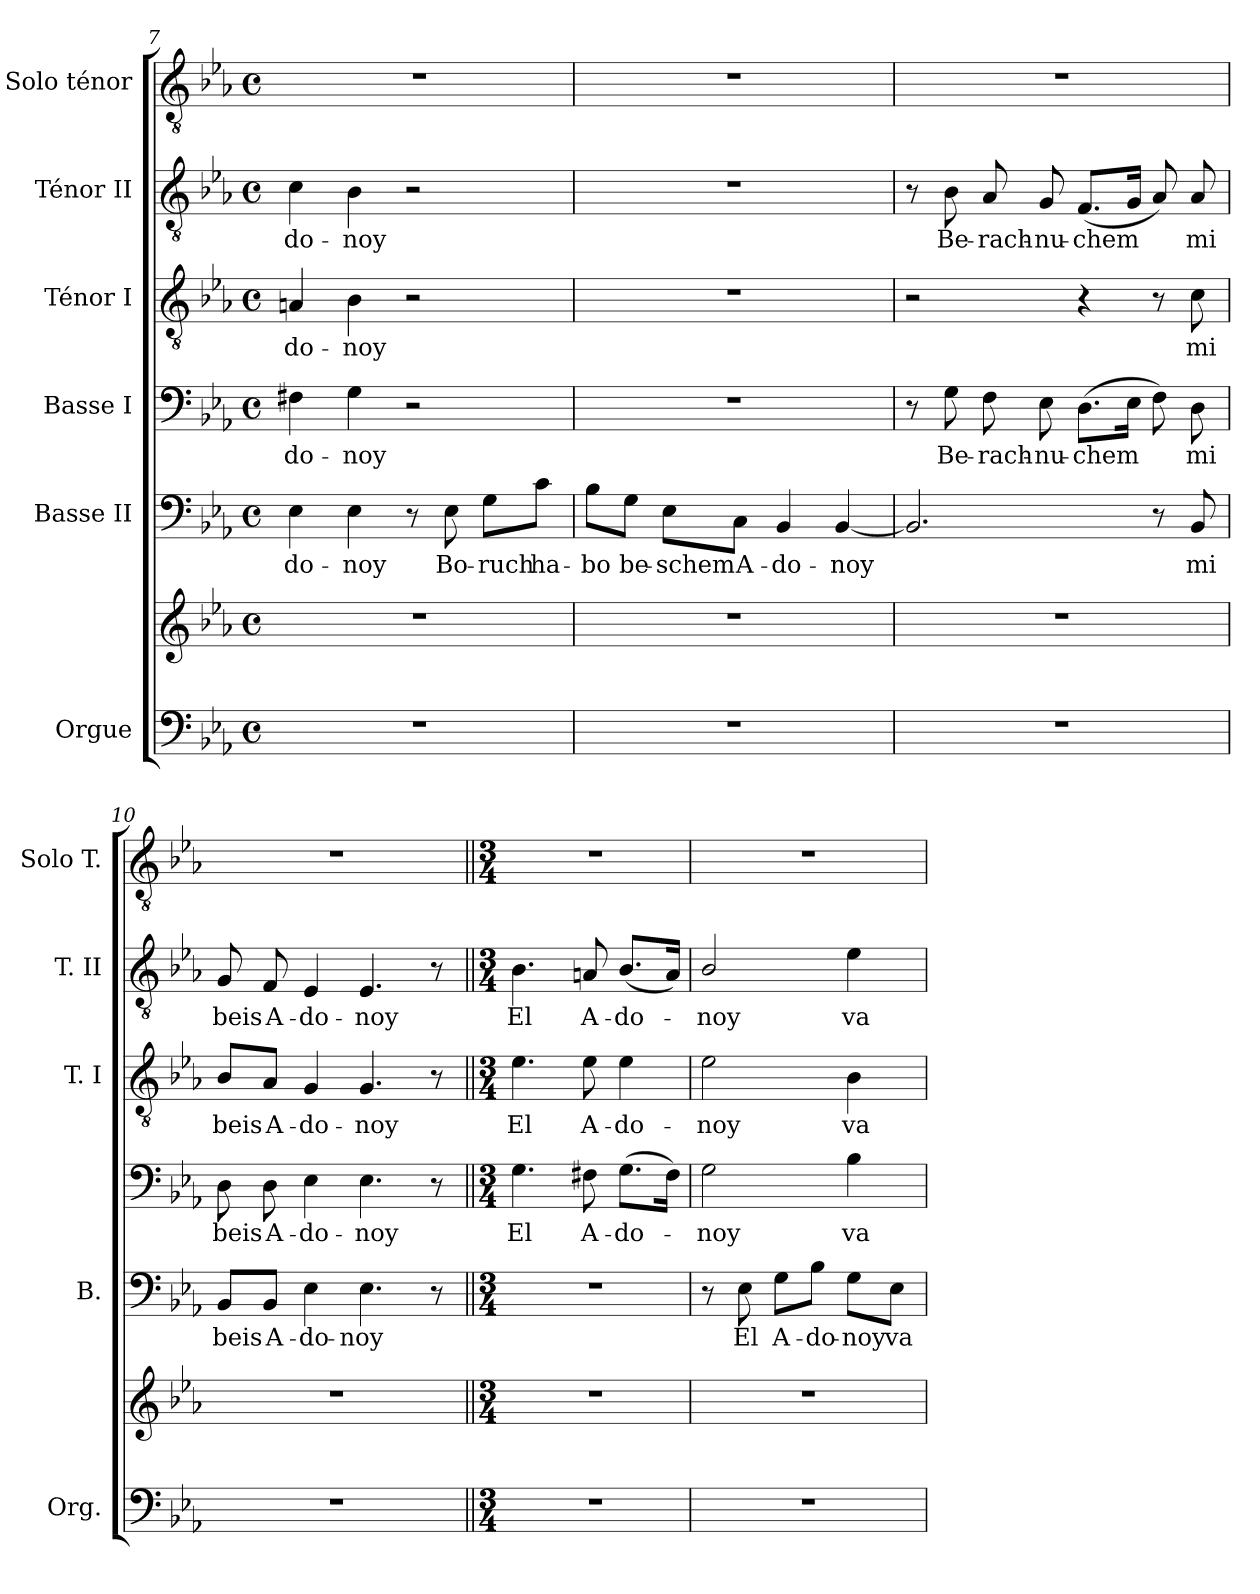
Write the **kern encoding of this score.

**kern	**kern	**kern	**text	**kern	**text	**kern	**text	**kern	**text	**kern
*part6	*part6	*part5	*part5	*part4	*part4	*part3	*part3	*part2	*part2	*part1
*staff7	*staff6	*staff5	*staff5	*staff4	*staff4	*staff3	*staff3	*staff2	*staff2	*staff1
*I"Orgue	*	*I"Basse II	*	*I"Basse I	*	*I"Ténor I	*	*I"Ténor II	*	*I"Solo ténor
*I'Org.	*	*I'B.	*	*	*	*I'T. I	*	*I'T. II	*	*I'Solo T.
*clefF4	*clefG2	*clefF4	*	*clefF4	*	*clefGv2	*	*clefGv2	*	*clefGv2
*	*	*	*	*	*	*ITrd7c12	*	*ITrd7c12	*	*ITrd7c12
*k[b-e-a-]	*k[b-e-a-]	*k[b-e-a-]	*	*k[b-e-a-]	*	*k[b-e-a-]	*	*k[b-e-a-]	*	*k[b-e-a-]
*E-:	*E-:	*E-:	*	*E-:	*	*E-:	*	*E-:	*	*E-:
*M4/4	*M4/4	*M4/4	*	*M4/4	*	*M4/4	*	*M4/4	*	*M4/4
*met(c)	*met(c)	*met(c)	*	*met(c)	*	*met(c)	*	*met(c)	*	*met(c)
=7	=7	=7	=7	=7	=7	=7	=7	=7	=7	=7
!	!	!	!LO:LY:b:color=#000000	!	!	!	!	!	!	!
!	!	!	!	!	!LO:LY:b:color=#000000	!	!	!	!	!
!	!	!	!	!	!	!	!LO:LY:b:color=#000000	!	!	!
!	!	!	!	!	!	!	!	!	!LO:LY:b:color=#000000	!
1r	1r	4E-i\	-do-	4F#Xi\	-do-	4AAni/	-do-	4Ci\	-do-	1r
!	!	!	!LO:LY:b:color=#000000	!	!	!	!	!	!	!
!	!	!	!	!	!LO:LY:b:color=#000000	!	!	!	!	!
!	!	!	!	!	!	!	!LO:LY:b:color=#000000	!	!	!
!	!	!	!	!	!	!	!	!	!LO:LY:b:color=#000000	!
.	.	4E-i\	-noy	4Gi\	-noy	4BB-i\	-noy	4BB-i\	-noy	.
.	.	8r	.	2r	.	2r	.	2r	.	.
!	!	!	!LO:LY:b:color=#000000	!	!	!	!	!	!	!
.	.	8E-i\	Bo-	.	.	.	.	.	.	.
!	!	!	!LO:LY:b:color=#000000	!	!	!	!	!	!	!
.	.	8Gi\L	-ruch	.	.	.	.	.	.	.
!	!	!	!LO:LY:b:color=#000000	!	!	!	!	!	!	!
.	.	8ci\J	ha-	.	.	.	.	.	.	.
=8	=8	=8	=8	=8	=8	=8	=8	=8	=8	=8
!	!	!	!LO:LY:b:color=#000000	!	!	!	!	!	!	!
1r	1r	8B-i\L	-bo	1r	.	1r	.	1r	.	1r
!	!	!	!LO:LY:b:color=#000000	!	!	!	!	!	!	!
.	.	8Gi\J	be-	.	.	.	.	.	.	.
!	!	!	!LO:LY:b:color=#000000	!	!	!	!	!	!	!
.	.	8E-i\L	-schem	.	.	.	.	.	.	.
!	!	!	!LO:LY:b:color=#000000	!	!	!	!	!	!	!
.	.	8Ci\J	A-	.	.	.	.	.	.	.
!	!	!	!LO:LY:b:color=#000000	!	!	!	!	!	!	!
.	.	4BB-i/	-do-	.	.	.	.	.	.	.
!	!	!	!LO:LY:b:color=#000000	!	!	!	!	!	!	!
.	.	[<4BB-i/	-noy	.	.	.	.	.	.	.
!!LO:LB:g=z
=9	=9	=9	=9	=9	=9	=9	=9	=9	=9	=9
1r	1r	2.BB-i/]	.	8r	.	2r	.	8r	.	1r
!	!	!	!	!	!LO:LY:b:color=#000000	!	!	!	!	!
!	!	!	!	!	!	!	!	!	!LO:LY:b:color=#000000	!
.	.	.	.	8Gi\	Be-	.	.	8BB-i\	Be-	.
!	!	!	!	!	!LO:LY:b:color=#000000	!	!	!	!	!
!	!	!	!	!	!	!	!	!	!LO:LY:b:color=#000000	!
.	.	.	.	8Fi\	-rach-	.	.	8AA-i/	-rach-	.
!	!	!	!	!	!LO:LY:b:color=#000000	!	!	!	!	!
!	!	!	!	!	!	!	!	!	!LO:LY:b:color=#000000	!
.	.	.	.	8E-i\	-nu-	.	.	8GGi/	-nu-	.
!	!	!	!	!	!LO:LY:b:color=#000000	!	!	!	!	!
!	!	!	!	!	!	!	!	!	!LO:LY:b:color=#000000	!
.	.	.	.	(8.Di\L	-chem	4r	.	(8.FFi/L	-chem	.
.	.	.	.	16E-i\Jk	.	.	.	16GGi/Jk	.	.
.	.	8r	.	8Fi\)	.	8r	.	8AA-i/)	.	.
!	!	!	!LO:LY:b:color=#000000	!	!	!	!	!	!	!
!	!	!	!	!	!LO:LY:b:color=#000000	!	!	!	!	!
!	!	!	!	!	!	!	!LO:LY:b:color=#000000	!	!	!
!	!	!	!	!	!	!	!	!	!LO:LY:b:color=#000000	!
.	.	8BB-i/	mi	8Di\	mi	8Ci\	mi	8AA-i/	mi	.
=10	=10	=10	=10	=10	=10	=10	=10	=10	=10	=10
!	!	!	!LO:LY:b:color=#000000	!	!	!	!	!	!	!
!	!	!	!	!	!LO:LY:b:color=#000000	!	!	!	!	!
!	!	!	!	!	!	!	!LO:LY:b:color=#000000	!	!	!
!	!	!	!	!	!	!	!	!	!LO:LY:b:color=#000000	!
1r	1r	8BB-i/L	beis	8Di\	beis	8BB-i/L	beis	8GGi/	beis	1r
!	!	!	!LO:LY:b:color=#000000	!	!	!	!	!	!	!
!	!	!	!	!	!LO:LY:b:color=#000000	!	!	!	!	!
!	!	!	!	!	!	!	!LO:LY:b:color=#000000	!	!	!
!	!	!	!	!	!	!	!	!	!LO:LY:b:color=#000000	!
.	.	8BB-i/J	A-	8Di\	A-	8AA-i/J	A-	8FFi/	A-	.
!	!	!	!LO:LY:b:color=#000000	!	!	!	!	!	!	!
!	!	!	!	!	!LO:LY:b:color=#000000	!	!	!	!	!
!	!	!	!	!	!	!	!LO:LY:b:color=#000000	!	!	!
!	!	!	!	!	!	!	!	!	!LO:LY:b:color=#000000	!
.	.	4E-i\	-do-	4E-i\	-do-	4GGi/	-do-	4EE-i/	-do-	.
!	!	!	!LO:LY:b:color=#000000	!	!	!	!	!	!	!
!	!	!	!	!	!LO:LY:b:color=#000000	!	!	!	!	!
!	!	!	!	!	!	!	!LO:LY:b:color=#000000	!	!	!
!	!	!	!	!	!	!	!	!	!LO:LY:b:color=#000000	!
.	.	4.E-i\	-noy	4.E-i\	-noy	4.GGi/	-noy	4.EE-i/	-noy	.
.	.	8r	.	8r	.	8r	.	8r	.	.
=11||	=11||	=11||	=11||	=11||	=11||	=11||	=11||	=11||	=11||	=11||
*M3/4	*M3/4	*M3/4	*	*M3/4	*	*M3/4	*	*M3/4	*	*M3/4
!LO:N:vis=1	!LO:N:vis=1	!LO:N:vis=1	!	!	!	!	!	!	!	!
!	!	!	!	!	!LO:LY:b:color=#000000	!	!	!	!	!
!	!	!	!	!	!	!	!LO:LY:b:color=#000000	!	!	!
!	!	!	!	!	!	!	!	!	!LO:LY:b:color=#000000	!LO:N:vis=1
2.r	2.r	2.r	.	4.Gi\	El	4.E-i\	El	4.BB-i\	El	2.r
!	!	!	!	!	!LO:LY:b:color=#000000	!	!	!	!	!
!	!	!	!	!	!	!	!LO:LY:b:color=#000000	!	!	!
!	!	!	!	!	!	!	!	!	!LO:LY:b:color=#000000	!
.	.	.	.	8F#Xi\	A-	8E-i\	A-	8AAni/	A-	.
!	!	!	!	!	!LO:LY:b:color=#000000	!	!	!	!	!
!	!	!	!	!	!	!	!LO:LY:b:color=#000000	!	!	!
!	!	!	!	!	!	!	!	!	!LO:LY:b:color=#000000	!
.	.	.	.	(8.Gi\L	-do-	4E-i\	-do-	(8.BB-i/L	-do-	.
.	.	.	.	16F#i\Jk)	.	.	.	16AAi/Jk)	.	.
=12	=12	=12	=12	=12	=12	=12	=12	=12	=12	=12
!LO:N:vis=1	!LO:N:vis=1	!	!	!	!	!	!	!	!	!
!	!	!	!	!	!LO:LY:b:color=#000000	!	!	!	!	!
!	!	!	!	!	!	!	!LO:LY:b:color=#000000	!	!	!
!	!	!	!	!	!	!	!	!	!LO:LY:b:color=#000000	!LO:N:vis=1
2.r	2.r	8r	.	2Gi\	-noy	2E-i\	-noy	2BB-i/	-noy	2.r
!	!	!	!LO:LY:b:color=#000000	!	!	!	!	!	!	!
.	.	8E-i\	El	.	.	.	.	.	.	.
!	!	!	!LO:LY:b:color=#000000	!	!	!	!	!	!	!
.	.	8Gi\L	A-	.	.	.	.	.	.	.
!	!	!	!LO:LY:b:color=#000000	!	!	!	!	!	!	!
.	.	8B-i\J	-do-	.	.	.	.	.	.	.
!	!	!	!LO:LY:b:color=#000000	!	!	!	!	!	!	!
!	!	!	!	!	!LO:LY:b:color=#000000	!	!	!	!	!
!	!	!	!	!	!	!	!LO:LY:b:color=#000000	!	!	!
!	!	!	!	!	!	!	!	!	!LO:LY:b:color=#000000	!
.	.	8Gi\L	-noy	4B-i\	va-	4BB-i\	va-	4E-i\	va-	.
!	!	!	!LO:LY:b:color=#000000	!	!	!	!	!	!	!
.	.	8E-i\J	va-	.	.	.	.	.	.	.
=	=	=	=	=	=	=	=	=	=	=
*-	*-	*-	*-	*-	*-	*-	*-	*-	*-	*-
